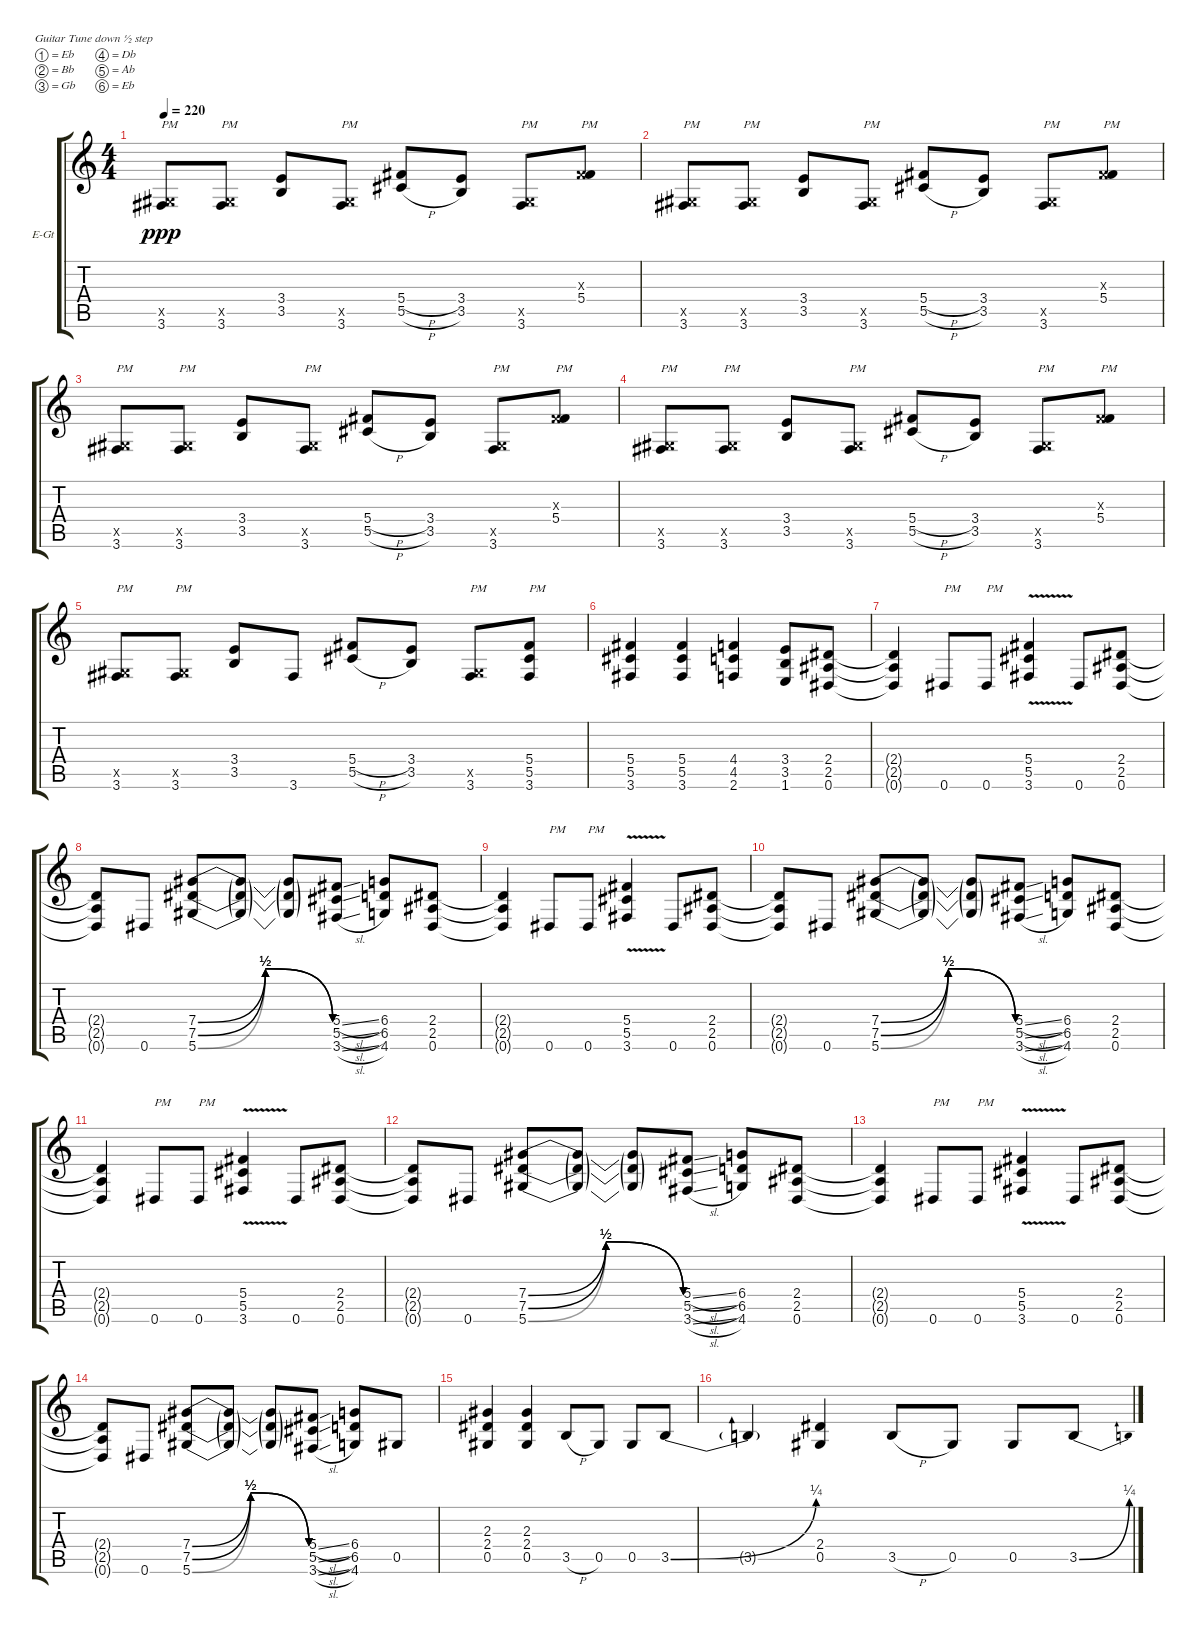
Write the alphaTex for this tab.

\bracketExtendMode groupsimilarinstruments
\firstSystemTrackNameOrientation horizontal
\otherSystemsTrackNameOrientation horizontal
\track ("Guitar 1" "E-Gt") {instrument acousticgrandpiano}
\staff {score tabs}
\tuning (Eb4 Bb3 Gb3 Db3 Ab2 Eb2)
\displaytranspose 12
\ts (4 4)
\tempo 220
\clef g2
\ks c
(0.5{x} 3.6).8{txt "PM" dy ppp} (0.5{x} 3.6).8{txt "PM"} (3.4 3.5).8 (0.5{x} 3.6).8{txt "PM"} (5.4{h} 5.5{h}).8 (3.4 3.5).8 (0.5{x} 3.6).8{txt "PM"} (0.3{x} 5.4).8{txt "PM"} |
(0.5{x} 3.6).8{txt "PM"} (0.5{x} 3.6).8{txt "PM"} (3.4 3.5).8 (0.5{x} 3.6).8{txt "PM"} (5.4{h} 5.5{h}).8 (3.4 3.5).8 (0.5{x} 3.6).8{txt "PM"} (0.3{x} 5.4).8{txt "PM"} |
(0.5{x} 3.6).8{txt "PM"} (0.5{x} 3.6).8{txt "PM"} (3.4 3.5).8 (0.5{x} 3.6).8{txt "PM"} (5.4{h} 5.5{h}).8 (3.4 3.5).8 (0.5{x} 3.6).8{txt "PM"} (0.3{x} 5.4).8{txt "PM"} |
(0.5{x} 3.6).8{txt "PM"} (0.5{x} 3.6).8{txt "PM"} (3.4 3.5).8 (0.5{x} 3.6).8{txt "PM"} (5.4{h} 5.5{h}).8 (3.4 3.5).8 (0.5{x} 3.6).8{txt "PM"} (0.3{x} 5.4).8{txt "PM"} |
(0.5{x} 3.6).8{txt "PM"} (0.5{x} 3.6).8{txt "PM"} (3.4 3.5).8 3.6.8 (5.4{h} 5.5{h}).8 (3.4 3.5).8 (0.5{x} 3.6).8{txt "PM"} (5.4 5.5 3.6).8{txt "PM"} |
(5.4 5.5 3.6).4 (5.4 5.5 3.6).4 (4.4 4.5 2.6).4 (3.4 3.5 1.6).8 (2.4 2.5 0.6).8 |
(2.4{t} 2.5{t} 0.6{t}).4 0.6.8{txt "PM"} 0.6.8{txt "PM"} (5.4{v} 5.5{v} 3.6{v}).4 0.6.8 (2.4 2.5 0.6).8 |
(2.4{t} 2.5{t} 0.6{t}).8 0.6.8 (7.4{be (bendrelease 0 0 30 2 30 2 60 0)} 7.5{be (bendrelease 0 0 30 2 30 2 60 0)} 5.6{be (bendrelease 0 0 30 2 30 2 60 0)}).8 (7.4{t} 7.5{t} 5.6{t}).8 (7.4{t} 7.5{t} 5.6{t}).8 (5.4{sl} 5.5{sl} 3.6{sl}).8 (6.4 6.5 4.6).8 (2.4 2.5 0.6).8 |
(2.4{t} 2.5{t} 0.6{t}).4 0.6.8{txt "PM"} 0.6.8{txt "PM"} (5.4{v} 5.5{v} 3.6{v}).4 0.6.8 (2.4 2.5 0.6).8 |
(2.4{t} 2.5{t} 0.6{t}).8 0.6.8 (7.4{be (bendrelease 0 0 30 2 30 2 60 0)} 7.5{be (bendrelease 0 0 30 2 30 2 60 0)} 5.6{be (bendrelease 0 0 30 2 30 2 60 0)}).8 (7.4{t} 7.5{t} 5.6{t}).8 (7.4{t} 7.5{t} 5.6{t}).8 (5.4{sl} 5.5{sl} 3.6{sl}).8 (6.4 6.5 4.6).8 (2.4 2.5 0.6).8 |
(2.4{t} 2.5{t} 0.6{t}).4 0.6.8{txt "PM"} 0.6.8{txt "PM"} (5.4{v} 5.5{v} 3.6{v}).4 0.6.8 (2.4 2.5 0.6).8 |
(2.4{t} 2.5{t} 0.6{t}).8 0.6.8 (7.4{be (bendrelease 0 0 30 2 30 2 60 0)} 7.5{be (bendrelease 0 0 30 2 30 2 60 0)} 5.6{be (bendrelease 0 0 30 2 30 2 60 0)}).8 (7.4{t} 7.5{t} 5.6{t}).8 (7.4{t} 7.5{t} 5.6{t}).8 (5.4{sl} 5.5{sl} 3.6{sl}).8 (6.4 6.5 4.6).8 (2.4 2.5 0.6).8 |
(2.4{t} 2.5{t} 0.6{t}).4 0.6.8{txt "PM"} 0.6.8{txt "PM"} (5.4{v} 5.5{v} 3.6{v}).4 0.6.8 (2.4 2.5 0.6).8 |
(2.4{t} 2.5{t} 0.6{t}).8 0.6.8 (7.4{be (bendrelease 0 0 30 2 30 2 60 0)} 7.5{be (bendrelease 0 0 30 2 30 2 60 0)} 5.6{be (bendrelease 0 0 30 2 30 2 60 0)}).8 (7.4{t} 7.5{t} 5.6{t}).8 (7.4{t} 7.5{t} 5.6{t}).8 (5.4{sl} 5.5{sl} 3.6{sl}).8 (6.4 6.5 4.6).8 0.5.8 |
(2.3 2.4 0.5).4 (2.3 2.4 0.5).4 3.5{h}.8 0.5.8 0.5.8 3.5{be (bend 0 0 60 1)}.8 |
3.5{t}.4 (2.4 0.5).4 3.5{h}.8 0.5.8 0.5.8 3.5{be (bend 0 0 60 1)}.8
